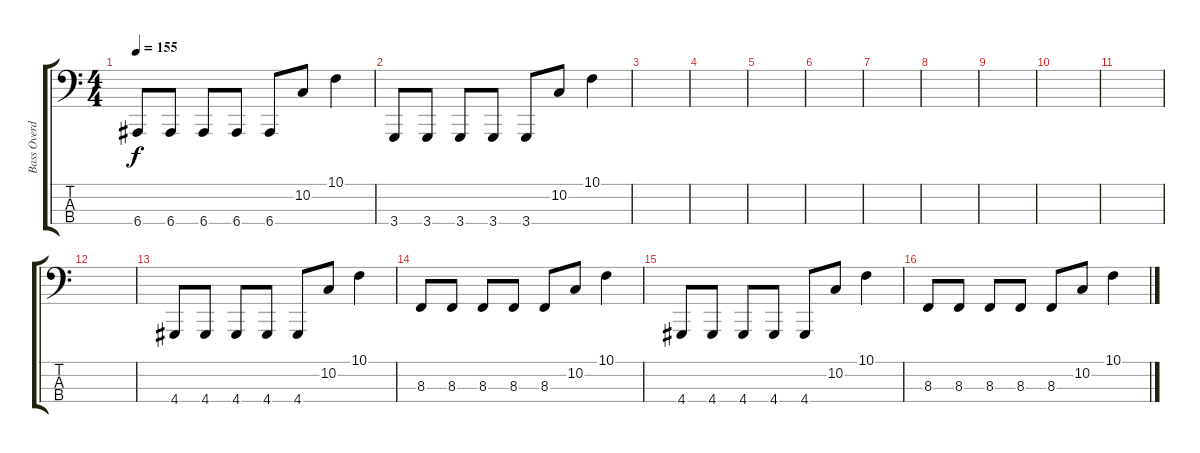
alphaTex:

\track ("Bass Overdrive" "Bass Overd") {instrument lead8bassandlead}
\staff {score tabs}
\tuning (G2 D2 A1 E1) {hide}
\ts (4 4)
\tempo 155
\clef f4
\ks c
6.4.8{dy f} 6.4.8 6.4.8 6.4.8 6.4.8 10.2.8 10.1.4 |
3.4.8 3.4.8 3.4.8 3.4.8 3.4.8 10.2.8 10.1.4 |
|
|
|
|
|
|
|
|
|
|
4.4.8 4.4.8 4.4.8 4.4.8 4.4.8 10.2.8 10.1.4 |
8.3.8 8.3.8 8.3.8 8.3.8 8.3.8 10.2.8 10.1.4 |
4.4.8 4.4.8 4.4.8 4.4.8 4.4.8 10.2.8 10.1.4 |
8.3.8 8.3.8 8.3.8 8.3.8 8.3.8 10.2.8 10.1.4
